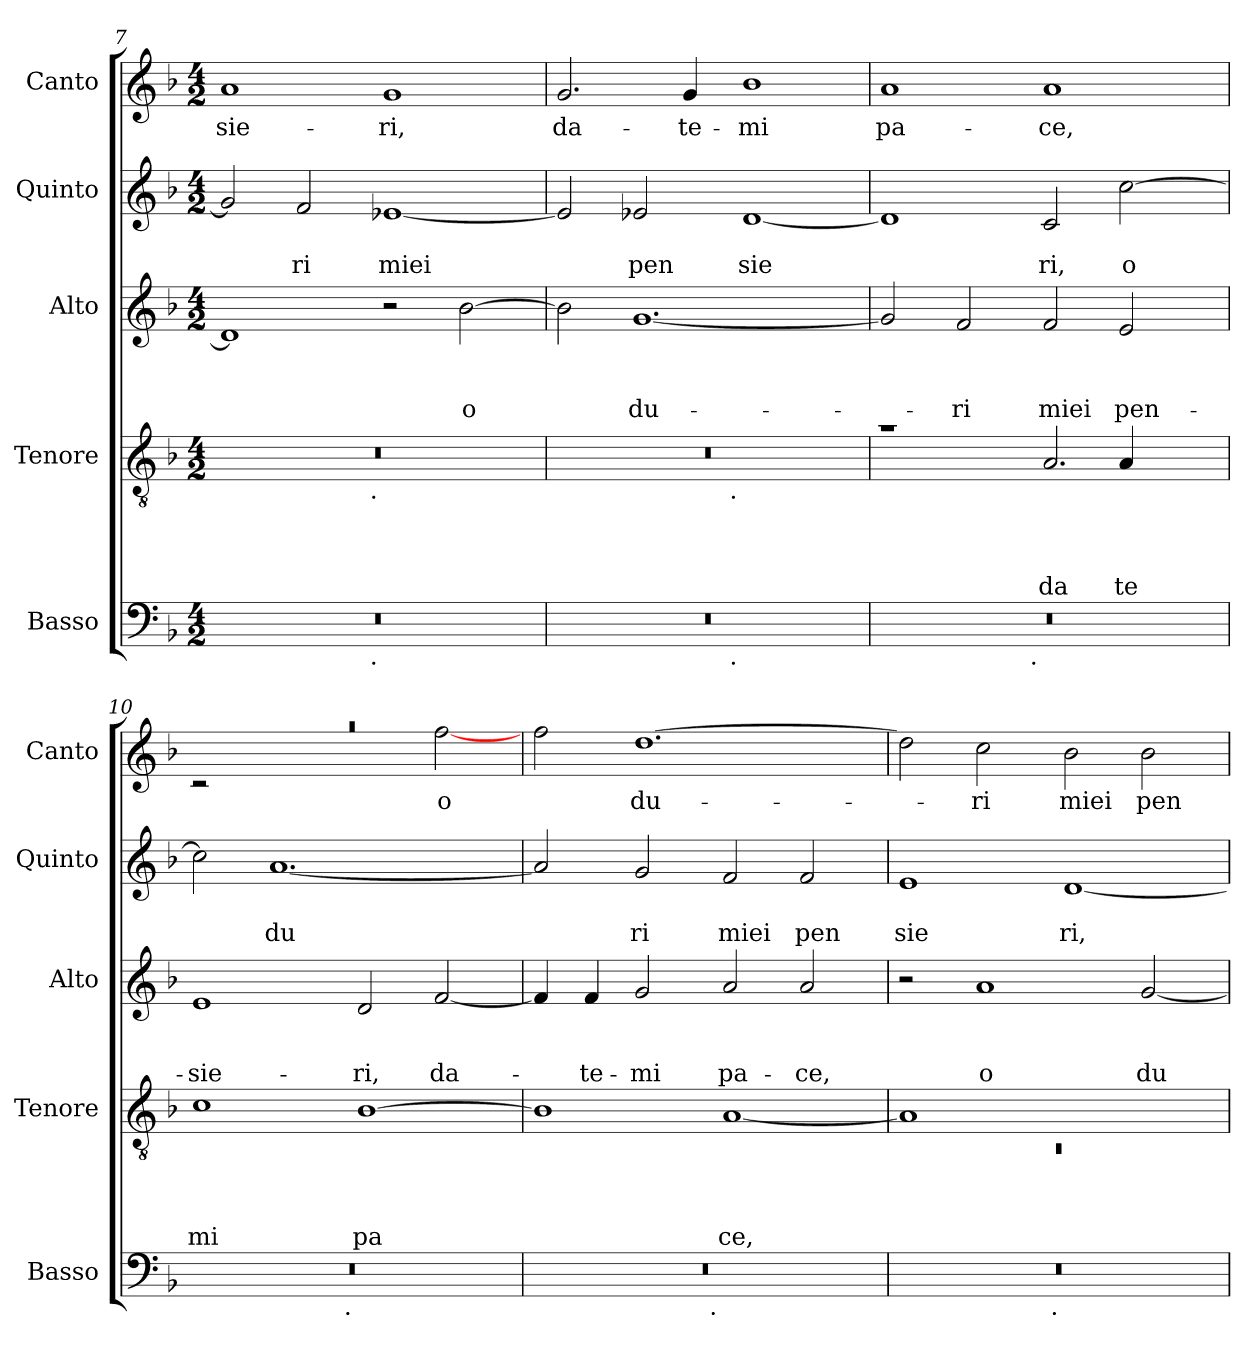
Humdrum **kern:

**kern	**kern	**text	**text	**text	**text	**kern	**text	**text	**text	**kern	**text	**text	**kern	**text
*part5	*part4	*part4	*part4	*part4	*part4	*part3	*part3	*part3	*part3	*part2	*part2	*part2	*part1	*part1
*staff5	*staff4	*staff4	*staff4	*staff4	*staff4	*staff3	*staff3	*staff3	*staff3	*staff2	*staff2	*staff2	*staff1	*staff1
*I"Basso	*I"Tenore	*	*	*	*	*I"Alto	*	*	*	*I"Quinto	*	*	*I"Canto	*
*I'Basso	*I'Tenore	*	*	*	*	*I'Alto	*	*	*	*I'Quinto	*	*	*I'Canto	*
!!LO:LB:g=z
*clefF4	*clefGv2	*	*	*	*	*clefG2	*	*	*	*clefG2	*	*	*clefG2	*
*	*	*	*	*	*	*	*	*	*	*	*	*	*ITrd1c2	*
*k[b-]	*k[b-]	*	*	*	*	*k[b-]	*	*	*	*k[b-]	*	*	*k[b-e-a-]	*
*F:	*F:	*	*	*	*	*F:	*	*	*	*F:	*	*	*E-:	*
*M4/2	*M4/2	*	*	*	*	*M4/2	*	*	*	*M4/2	*	*	*M4/2	*
=7	=7	=7	=7	=7	=7	=7	=7	=7	=7	=7	=7	=7	=7	=7
!	!	!	!	!	!	!	!	!	!	!	!	!	!	!LO:LY:b
*^	*^	*	*	*	*	*	*	*	*	*	*	*	*	*
0r	2ryy	0r	2ryy	.	.	.	.	1d]	.	.	.	2g/]	.	.	1g	sie-
!	!	!	!	!	!	!	!	!	!	!	!	!	!	!LO:LY:b	!	!
.	4...ryy	.	4...ryy	.	.	.	.	.	.	.	.	2f/	.	ri	.	.
!	!	!	!LO:TX:b:t=.	!	!	!	!	!	!	!	!	!	!	!	!	!
!	!LO:TX:b:t=.	!	!	!	!	!	!	!	!	!	!	!	!	!	!	!
.	1ryy	.	1ryy	.	.	.	.	.	.	.	.	.	.	.	.	.
!	!	!	!	!	!	!	!	!	!	!	!	!	!	!LO:LY:b	!	!LO:LY:b
.	.	.	.	.	.	.	.	2r	.	.	.	[<1e-X	.	miei	1f	-ri,
!	!	!	!	!	!	!	!	!	!	!	!LO:LY:b	!	!	!	!	!
.	.	.	.	.	.	.	.	[>2b-\	.	.	o	.	.	.	.	.
.	32ryy	.	32ryy	.	.	.	.	.	.	.	.	.	.	.	.	.
=8	=8	=8	=8	=8	=8	=8	=8	=8	=8	=8	=8	=8	=8	=8	=8	=8
!	!	!	!	!	!	!	!	!	!	!	!	!	!	!	!	!LO:LY:b
0r	2ryy	0r	2ryy	.	.	.	.	2b-\]	.	.	.	2e-/]	.	.	2.f/	da-
!	!	!	!	!	!	!	!	!	!	!	!LO:LY:b	!	!	!LO:LY:b	!	!
.	4...ryy	.	4...ryy	.	.	.	.	[<1.g	.	.	du-	2e-X/	.	pen	.	.
!	!	!	!	!	!	!	!	!	!	!	!	!	!	!	!	!LO:LY:b
.	.	.	.	.	.	.	.	.	.	.	.	.	.	.	4f/	-te-
!	!	!	!LO:TX:b:t=.	!	!	!	!	!	!	!	!	!	!	!	!	!
!	!LO:TX:b:t=.	!	!	!	!	!	!	!	!	!	!	!	!	!	!	!
.	1ryy	.	1ryy	.	.	.	.	.	.	.	.	.	.	.	.	.
!	!	!	!	!	!	!	!	!	!	!	!	!	!	!LO:LY:b	!	!LO:LY:b
.	.	.	.	.	.	.	.	.	.	.	.	[<1d	.	sie	1a-	-mi
.	32ryy	.	32ryy	.	.	.	.	.	.	.	.	.	.	.	.	.
=9	=9	=9	=9	=9	=9	=9	=9	=9	=9	=9	=9	=9	=9	=9	=9	=9
!	!	!	!	!	!	!	!	!	!	!	!	!	!	!	!	!LO:LY:b
0r	2ryy	1ra	1.ryy	.	.	.	.	2g/]	.	.	.	1d]	.	.	1g	pa-
!	!	!	!	!	!	!	!	!	!	!	!LO:LY:b	!	!	!	!	!
.	4...ryy	.	.	.	.	.	.	2f/	.	.	-ri	.	.	.	.	.
!	!LO:TX:b:t=.	!	!	!	!	!	!	!	!	!	!	!	!	!	!	!
.	1ryy	.	.	.	.	.	.	.	.	.	.	.	.	.	.	.
!	!	!	!	!	!	!	!LO:LY:b	!	!	!	!LO:LY:b	!	!	!LO:LY:b	!	!LO:LY:b
.	.	2.A/	.	.	.	.	da	2f/	.	.	miei	2c/	.	ri,	1g	-ce,
!	!	!	!	!	!	!	!LO:LY:b	!	!	!	!LO:LY:b	!	!	!LO:LY:b	!	!
.	.	.	4A/	.	.	.	te	2e/	.	.	pen-	[>2cc\	.	o	.	.
.	.	4ryy	4ryy	.	.	.	.	.	.	.	.	.	.	.	.	.
.	32ryy	.	.	.	.	.	.	.	.	.	.	.	.	.	.	.
=10	=10	=10	=10	=10	=10	=10	=10	=10	=10	=10	=10	=10	=10	=10	=10	=10
!	!	!	!	!	!	!	!LO:LY:b	!	!	!	!LO:LY:b	!	!	!	!LO:N:vis=1	!
*	*	*v	*v	*	*	*	*	*	*	*	*	*	*	*	*^	*
0r	2ryy	1c	.	.	.	mi	1e	.	.	-sie-	2cc\]	.	.	0raa	2rc	.
!	!	!	!	!	!	!	!	!	!	!	!	!	!LO:LY:b	!	!	!
.	4...ryy	.	.	.	.	.	.	.	.	.	[<1.a	.	du	.	1ryy	.
!	!LO:TX:b:t=.	!	!	!	!	!	!	!	!	!	!	!	!	!	!	!
.	1ryy	.	.	.	.	.	.	.	.	.	.	.	.	.	.	.
!	!	!	!	!	!	!LO:LY:b	!	!	!	!LO:LY:b	!	!	!	!	!	!
.	.	[>1B-	.	.	.	pa	2d/	.	.	-ri,	.	.	.	.	.	.
!	!	!	!	!	!	!	!	!	!	!LO:LY:b	!	!	!	!	!	!LO:LY:b
.	.	.	.	.	.	.	[<2f/	.	.	da-	.	.	.	.	[>2ee-\	o
.	32ryy	.	.	.	.	.	.	.	.	.	.	.	.	.	.	.
*	*	*	*	*	*	*	*	*	*	*	*	*	*	*v	*v	*
=11	=11	=11	=11	=11	=11	=11	=11	=11	=11	=11	=11	=11	=11	=11	=11
0r	2ryy	1B-]	.	.	.	.	4f/]	.	.	.	2a/]	.	.	2ee-\	.
!	!	!	!	!	!	!	!	!	!	!LO:LY:b	!	!	!	!	!
.	.	.	.	.	.	.	4f/	.	.	-te-	.	.	.	.	.
!	!	!	!	!	!	!	!	!	!	!LO:LY:b	!	!	!LO:LY:b	!	!LO:LY:b
.	4...ryy	.	.	.	.	.	2g/	.	.	-mi	2g/	.	ri	[>1.cc	du-
!	!LO:TX:b:t=.	!	!	!	!	!	!	!	!	!	!	!	!	!	!
.	1ryy	.	.	.	.	.	.	.	.	.	.	.	.	.	.
!	!	!	!	!	!	!LO:LY:b	!	!	!	!LO:LY:b	!	!	!LO:LY:b	!	!
.	.	[<1A	.	.	.	ce,	2a/	.	.	pa-	2f/	.	miei	.	.
!	!	!	!	!	!	!	!	!	!	!LO:LY:b	!	!	!LO:LY:b	!	!
.	.	.	.	.	.	.	2a/	.	.	-ce,	2f/	.	pen	.	.
.	32ryy	.	.	.	.	.	.	.	.	.	.	.	.	.	.
=12	=12	=12	=12	=12	=12	=12	=12	=12	=12	=12	=12	=12	=12	=12	=12
*	*	*^	*	*	*	*	*	*	*	*	*	*	*	*	*
!	!	!	!LO:N:vis=1	!	!	!	!	!	!	!	!	!	!	!LO:LY:b	!	!
0r	2ryy	1A]	0rC	.	.	.	.	2r	.	.	.	1e	.	sie	2cc\]	.
!	!	!	!	!	!	!	!	!	!	!	!LO:LY:b	!	!	!	!	!LO:LY:b
.	4...ryy	.	.	.	.	.	.	1a	.	.	o	.	.	.	2b-\	-ri
!	!LO:TX:b:t=.	!	!	!	!	!	!	!	!	!	!	!	!	!	!	!
.	1ryy	.	.	.	.	.	.	.	.	.	.	.	.	.	.	.
!	!	!	!	!	!	!	!	!	!	!	!	!	!	!LO:LY:b	!	!LO:LY:b
.	.	1ryy	.	.	.	.	.	.	.	.	.	[<1d	.	ri,	2a-\	miei
!	!	!	!	!	!	!	!	!	!	!	!LO:LY:b	!	!	!	!	!LO:LY:b
.	.	.	.	.	.	.	.	[<2g/	.	.	du-	.	.	.	2a-\	pen-
.	32ryy	.	.	.	.	.	.	.	.	.	.	.	.	.	.	.
*v	*v	*	*	*	*	*	*	*	*	*	*	*	*	*	*	*
*	*v	*v	*	*	*	*	*	*	*	*	*	*	*	*	*
=	=	=	=	=	=	=	=	=	=	=	=	=	=	=
*-	*-	*-	*-	*-	*-	*-	*-	*-	*-	*-	*-	*-	*-	*-
